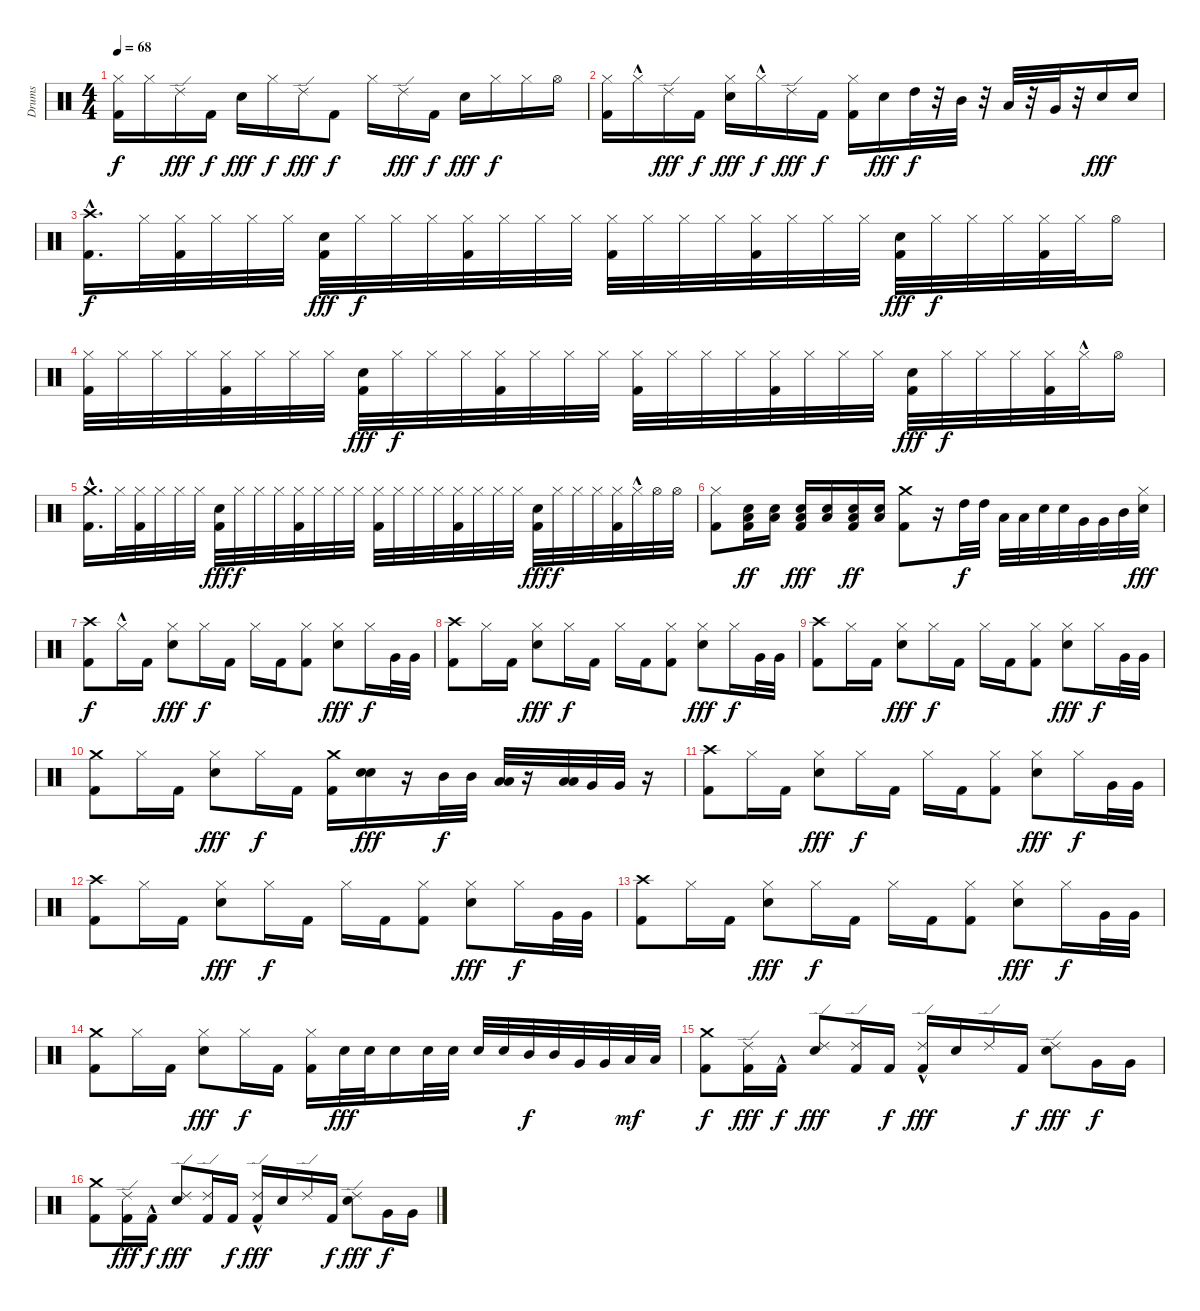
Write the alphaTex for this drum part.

\track ("Drums" "Drums") {instrument percussion}
\staff {score}
\articulation defaults
\ts (4 4)
\tempo 68
\clef neutral
\ks c
("Hi-Hat (closed)" "Kick (hit) 2").16{dy f} "Hi-Hat (closed)".16 "Ride (edge) 2".16{dy fff} "Kick (hit) 2".16{dy f} "Snare (hit) 2".16{dy fff} "Hi-Hat (closed)".16{dy f} "Ride (edge) 2".16{dy fff} "Kick (hit) 2".8{dy f} "Hi-Hat (closed)".16 "Ride (edge) 2".16{dy fff} "Kick (hit) 2".16{dy f} "Snare (hit) 2".16{dy fff} "Hi-Hat (closed)".16{dy f} "Hi-Hat (closed)".16 "Hi-Hat (open)".16 |
("Hi-Hat (closed)" "Kick (hit) 2").16 "Hi-Hat (closed)"{hac}.16 "Ride (edge) 2".16{dy fff} "Kick (hit) 2".16{dy f} ("Hi-Hat (closed)" "Snare (hit) 2").16{dy fff} "Hi-Hat (closed)"{hac}.16{dy f} "Ride (edge) 2".16{dy fff} "Kick (hit) 2".16{dy f} ("Hi-Hat (closed)" "Kick (hit) 2").16 "Snare (hit) 2".16{dy fff} "High Tom (hit)".32{dy f} r.32 "Mid Tom (hit)".32 r.32 "Low Tom (hit)".32 r.32 "Very Low Tom (hit)".32 r.32 "Snare (hit) 2".16{dy fff} "Snare (hit) 2".16 |
("Crash high (hit)" "Kick (hit) 2"{hac}).16{d dy f} "Hi-Hat (closed)".32 ("Hi-Hat (closed)" "Kick (hit) 2").32 "Hi-Hat (closed)".32 "Hi-Hat (closed)".32 "Hi-Hat (closed)".32 ("Snare (hit) 2" "Kick (hit) 2").32{dy fff} "Hi-Hat (closed)".32{dy f} "Hi-Hat (closed)".32 "Hi-Hat (closed)".32 ("Hi-Hat (closed)" "Kick (hit) 2").32 "Hi-Hat (closed)".32 "Hi-Hat (closed)".32 "Hi-Hat (closed)".32 ("Hi-Hat (closed)" "Kick (hit) 2").32 "Hi-Hat (closed)".32 "Hi-Hat (closed)".32 "Hi-Hat (closed)".32 ("Hi-Hat (closed)" "Kick (hit) 2").32 "Hi-Hat (closed)".32 "Hi-Hat (closed)".32 "Hi-Hat (closed)".32 ("Snare (hit) 2" "Kick (hit) 2").32{dy fff} "Hi-Hat (closed)".32{dy f} "Hi-Hat (closed)".32 "Hi-Hat (closed)".32 ("Hi-Hat (closed)" "Kick (hit) 2").32 "Hi-Hat (closed)".32 "Hi-Hat (open)".16 |
("Hi-Hat (closed)" "Kick (hit) 2").32 "Hi-Hat (closed)".32 "Hi-Hat (closed)".32 "Hi-Hat (closed)".32 ("Hi-Hat (closed)" "Kick (hit) 2").32 "Hi-Hat (closed)".32 "Hi-Hat (closed)".32 "Hi-Hat (closed)".32 ("Snare (hit) 2" "Kick (hit) 2").32{dy fff} "Hi-Hat (closed)".32{dy f} "Hi-Hat (closed)".32 "Hi-Hat (closed)".32 ("Hi-Hat (closed)" "Kick (hit) 2").32 "Hi-Hat (closed)".32 "Hi-Hat (closed)".32 "Hi-Hat (closed)".32 ("Hi-Hat (closed)" "Kick (hit) 2").32 "Hi-Hat (closed)".32 "Hi-Hat (closed)".32 "Hi-Hat (closed)".32 ("Hi-Hat (closed)" "Kick (hit) 2").32 "Hi-Hat (closed)".32 "Hi-Hat (closed)".32 "Hi-Hat (closed)".32 ("Snare (hit) 2" "Kick (hit) 2").32{dy fff} "Hi-Hat (closed)".32{dy f} "Hi-Hat (closed)".32 "Hi-Hat (closed)".32 ("Hi-Hat (closed)" "Kick (hit) 2").32 "Hi-Hat (closed)"{hac}.32 "Hi-Hat (open)".16 |
("Crash medium (hit)" "Kick (hit) 2"{hac}).16{d} "Hi-Hat (closed)".32 ("Hi-Hat (closed)" "Kick (hit) 2").32 "Hi-Hat (closed)".32 "Hi-Hat (closed)".32 "Hi-Hat (closed)".32 ("Snare (hit) 2" "Kick (hit) 2").32{dy fff} "Hi-Hat (closed)".32{dy f} "Hi-Hat (closed)".32 "Hi-Hat (closed)".32 ("Hi-Hat (closed)" "Kick (hit) 2").32 "Hi-Hat (closed)".32 "Hi-Hat (closed)".32 "Hi-Hat (closed)".32 ("Hi-Hat (closed)" "Kick (hit) 2").32 "Hi-Hat (closed)".32 "Hi-Hat (closed)".32 "Hi-Hat (closed)".32 ("Hi-Hat (closed)" "Kick (hit) 2").32 "Hi-Hat (closed)".32 "Hi-Hat (closed)".32 "Hi-Hat (closed)".32 ("Snare (hit) 2" "Kick (hit) 2").32{dy fff} "Hi-Hat (closed)".32{dy f} "Hi-Hat (closed)".32 "Hi-Hat (closed)".32 ("Hi-Hat (closed)" "Kick (hit) 2").32 "Hi-Hat (closed)"{hac}.32 "Hi-Hat (open)".32 "Hi-Hat (open)".32 |
("Hi-Hat (closed)" "Kick (hit) 2").8 ("Snare (hit) 2" "Low Floor Tom (hit)" "Kick (hit) 2").16{dy ff} ("Snare (hit) 2" "Low Floor Tom (hit)").16 ("Snare (hit) 2" "Low Floor Tom (hit)" "Kick (hit) 2").16{dy fff} ("Snare (hit) 2" "Low Floor Tom (hit)").16 ("Snare (hit) 2" "Low Floor Tom (hit)" "Kick (hit) 2").16{dy ff} ("Snare (hit) 2" "Low Floor Tom (hit)").16 ("Crash medium (hit)" "Kick (hit) 2").8 r.16 "High Tom (hit)".32{dy f} "High Tom (hit)".32 "Low Tom (hit)".32 "Low Tom (hit)".32 "Snare (hit) 2".32 "Snare (hit) 2".32 "Very Low Tom (hit)".32 "Very Low Tom (hit)".32 "Mid Tom (hit)".32 ("Hi-Hat (closed)" "Snare (hit) 2").32{dy fff} |
("Crash high (hit)" "Kick (hit) 2").8{dy f} "Hi-Hat (closed)"{hac}.16 "Kick (hit) 2".16 ("Hi-Hat (closed)" "Snare (hit) 2").8{dy fff} "Hi-Hat (closed)".16{dy f} "Kick (hit) 2".16 "Hi-Hat (closed)".16 "Kick (hit) 2".16 ("Hi-Hat (closed)" "Kick (hit) 2").8 ("Hi-Hat (closed)" "Snare (hit) 2").8{dy fff} "Hi-Hat (closed)".16{dy f} "Very Low Tom (hit)".32 "Very Low Tom (hit)".32 |
("Crash high (hit)" "Kick (hit) 2").8 "Hi-Hat (closed)".16 "Kick (hit) 2".16 ("Hi-Hat (closed)" "Snare (hit) 2").8{dy fff} "Hi-Hat (closed)".16{dy f} "Kick (hit) 2".16 "Hi-Hat (closed)".16 "Kick (hit) 2".16 ("Hi-Hat (closed)" "Kick (hit) 2").8 ("Hi-Hat (closed)" "Snare (hit) 2").8{dy fff} "Hi-Hat (closed)".16{dy f} "Very Low Tom (hit)".32 "Very Low Tom (hit)".32 |
("Crash high (hit)" "Kick (hit) 2").8 "Hi-Hat (closed)".16 "Kick (hit) 2".16 ("Hi-Hat (closed)" "Snare (hit) 2").8{dy fff} "Hi-Hat (closed)".16{dy f} "Kick (hit) 2".16 "Hi-Hat (closed)".16 "Kick (hit) 2".16 ("Hi-Hat (closed)" "Kick (hit) 2").8 ("Hi-Hat (closed)" "Snare (hit) 2").8{dy fff} "Hi-Hat (closed)".16{dy f} "Very Low Tom (hit)".32 "Very Low Tom (hit)".32 |
("Crash medium (hit)" "Kick (hit) 2").8 "Hi-Hat (closed)".16 "Kick (hit) 2".16 ("Snare (hit) 2" "Hi-Hat (closed)").8{dy fff} "Hi-Hat (closed)".16{dy f} "Kick (hit) 2".16 ("Crash medium (hit)" "Kick (hit) 2").16 ("Snare (hit) 2" "Snare (hit) 2").16{dy fff} r.16 "Mid Tom (hit)".32{dy f} "Mid Tom (hit)".32 ("Low Tom (hit)" "Low Tom (hit)").32 r.16 ("Low Tom (hit)" "Low Tom (hit)").32 "Very Low Tom (hit)".32 "Very Low Tom (hit)".32 r.16 |
("Crash high (hit)" "Kick (hit) 2").8 "Hi-Hat (closed)".16 "Kick (hit) 2".16 ("Hi-Hat (closed)" "Snare (hit) 2").8{dy fff} "Hi-Hat (closed)".16{dy f} "Kick (hit) 2".16 "Hi-Hat (closed)".16 "Kick (hit) 2".16 ("Hi-Hat (closed)" "Kick (hit) 2").8 ("Hi-Hat (closed)" "Snare (hit) 2").8{dy fff} "Hi-Hat (closed)".16{dy f} "Very Low Tom (hit)".32 "Very Low Tom (hit)".32 |
("Crash high (hit)" "Kick (hit) 2").8 "Hi-Hat (closed)".16 "Kick (hit) 2".16 ("Hi-Hat (closed)" "Snare (hit) 2").8{dy fff} "Hi-Hat (closed)".16{dy f} "Kick (hit) 2".16 "Hi-Hat (closed)".16 "Kick (hit) 2".16 ("Hi-Hat (closed)" "Kick (hit) 2").8 ("Hi-Hat (closed)" "Snare (hit) 2").8{dy fff} "Hi-Hat (closed)".16{dy f} "Very Low Tom (hit)".32 "Very Low Tom (hit)".32 |
("Crash high (hit)" "Kick (hit) 2").8 "Hi-Hat (closed)".16 "Kick (hit) 2".16 ("Hi-Hat (closed)" "Snare (hit) 2").8{dy fff} "Hi-Hat (closed)".16{dy f} "Kick (hit) 2".16 "Hi-Hat (closed)".16 "Kick (hit) 2".16 ("Hi-Hat (closed)" "Kick (hit) 2").8 ("Hi-Hat (closed)" "Snare (hit) 2").8{dy fff} "Hi-Hat (closed)".16{dy f} "Very Low Tom (hit)".32 "Very Low Tom (hit)".32 |
("Crash medium (hit)" "Kick (hit) 2").8 "Hi-Hat (closed)".16 "Kick (hit) 2".16 ("Snare (hit) 2" "Hi-Hat (closed)").8{dy fff} "Hi-Hat (closed)".16{dy f} "Kick (hit) 2".16 ("Hi-Hat (closed)" "Kick (hit) 2").16 "Snare (hit) 2".32{dy fff} "Snare (hit) 2".32 "Snare (hit) 2".16 "Snare (hit) 2".32 "Snare (hit) 2".32 "Snare (hit) 2".32 "Snare (hit) 2".32 "Mid Tom (hit)".32{dy f} "Mid Tom (hit)".32 "Very Low Tom (hit)".32 "Very Low Tom (hit)".32 "Low Floor Tom (hit)".32{dy mf} "Low Floor Tom (hit)".32 |
("Crash medium (hit)" "Kick (hit) 2").8{dy f} ("Ride (edge) 2" "Kick (hit) 2").16{dy fff} "Kick (hit) 2"{hac}.16{dy f} ("Ride (edge) 2" "Snare (hit) 2").8{dy fff} ("Ride (edge) 2" "Kick (hit) 2").16 "Kick (hit) 2".16{dy f} ("Ride (edge) 2" "Kick (hit) 2"{hac}).16{dy fff} "Snare (hit) 2".16 "Ride (edge) 2".16 "Kick (hit) 2".16{dy f} ("Ride (edge) 2" "Snare (hit) 2").8{dy fff} "Very Low Tom (hit)".16{dy f} "Very Low Tom (hit)".16 |
("Crash medium (hit)" "Kick (hit) 2").8 ("Ride (edge) 2" "Kick (hit) 2").16{dy fff} "Kick (hit) 2"{hac}.16{dy f} ("Ride (edge) 2" "Snare (hit) 2").8{dy fff} ("Ride (edge) 2" "Kick (hit) 2").16 "Kick (hit) 2".16{dy f} ("Ride (edge) 2" "Kick (hit) 2"{hac}).16{dy fff} "Snare (hit) 2".16 "Ride (edge) 2".16 "Kick (hit) 2".16{dy f} ("Ride (edge) 2" "Snare (hit) 2").8{dy fff} "Very Low Tom (hit)".16{dy f} "Very Low Tom (hit)".16
